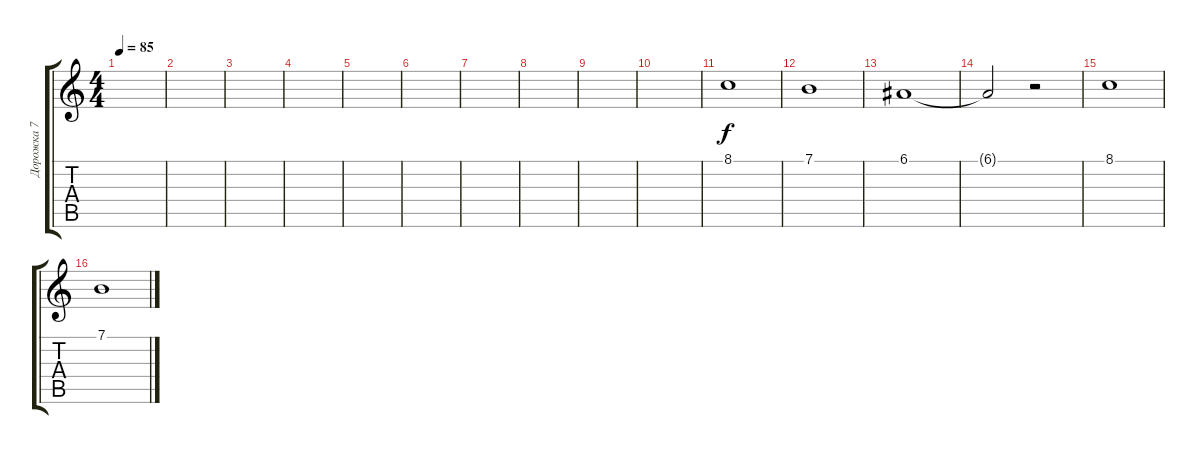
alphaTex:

\track ("Дорожка 7" "Дорожка 7") {instrument choiraahs}
\staff {score tabs}
\tuning (E4 B3 G3 D3 A2 E2) {hide}
\ts (4 4)
\tempo 85
\clef g2
\ks c
|
|
|
|
|
|
|
|
|
|
8.1.1 |
7.1.1 |
6.1.1 |
6.1{t}.2 r.2 |
8.1.1 |
7.1.1
